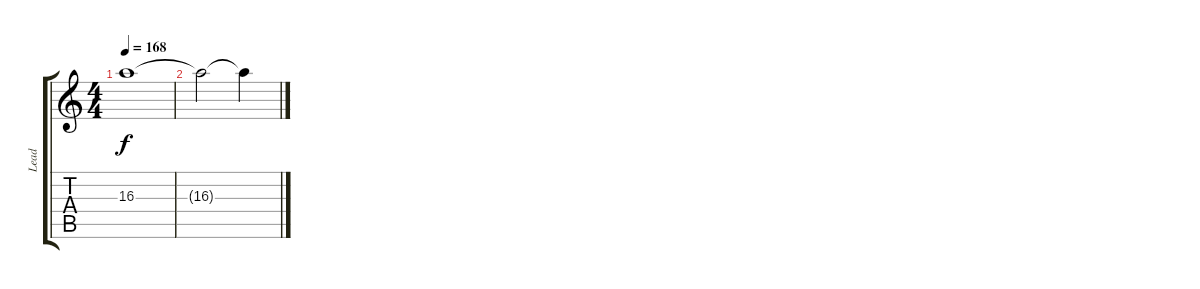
\track ("Lead" "Lead") {instrument overdrivenguitar}
\staff {score tabs}
\tuning (D4 A3 F3 C3 G2 D2) {hide}
\ts (4 4)
\tempo 168
\clef g2
\ks c
16.3{t}.1{dy f} |
16.3{t}.2 16.3{t}.4
